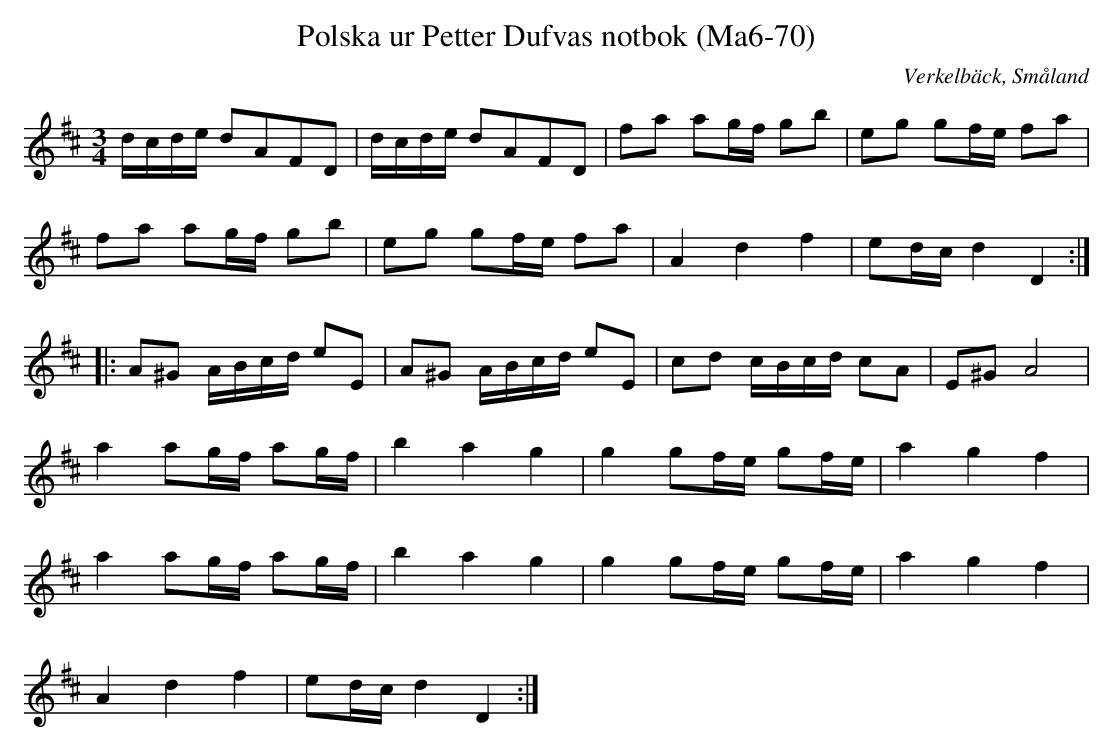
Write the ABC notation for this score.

X:1
T:Polska ur Petter Dufvas notbok (Ma6-70)
O:Verkelbäck, Småland
M:3/4
L:1/8
K:D
d/c/d/e/ dAFD|d/c/d/e/ dAFD|fa ag/f/ gb|eg gf/e/ fa|
fa ag/f/ gb|eg gf/e/ fa|A2 d2 f2|ed/c/ d2 D2:|
|:A^G A/B/c/d/ eE|A^G A/B/c/d/ eE|cd c/B/c/d/ cA|E^G A4|
a2 ag/f/ ag/f/|b2 a2 g2|g2 gf/e/ gf/e/|a2 g2 f2|
a2 ag/f/ ag/f/|b2 a2 g2|g2 gf/e/ gf/e/|a2 g2 f2|
A2 d2 f2|ed/c/ d2 D2:|
